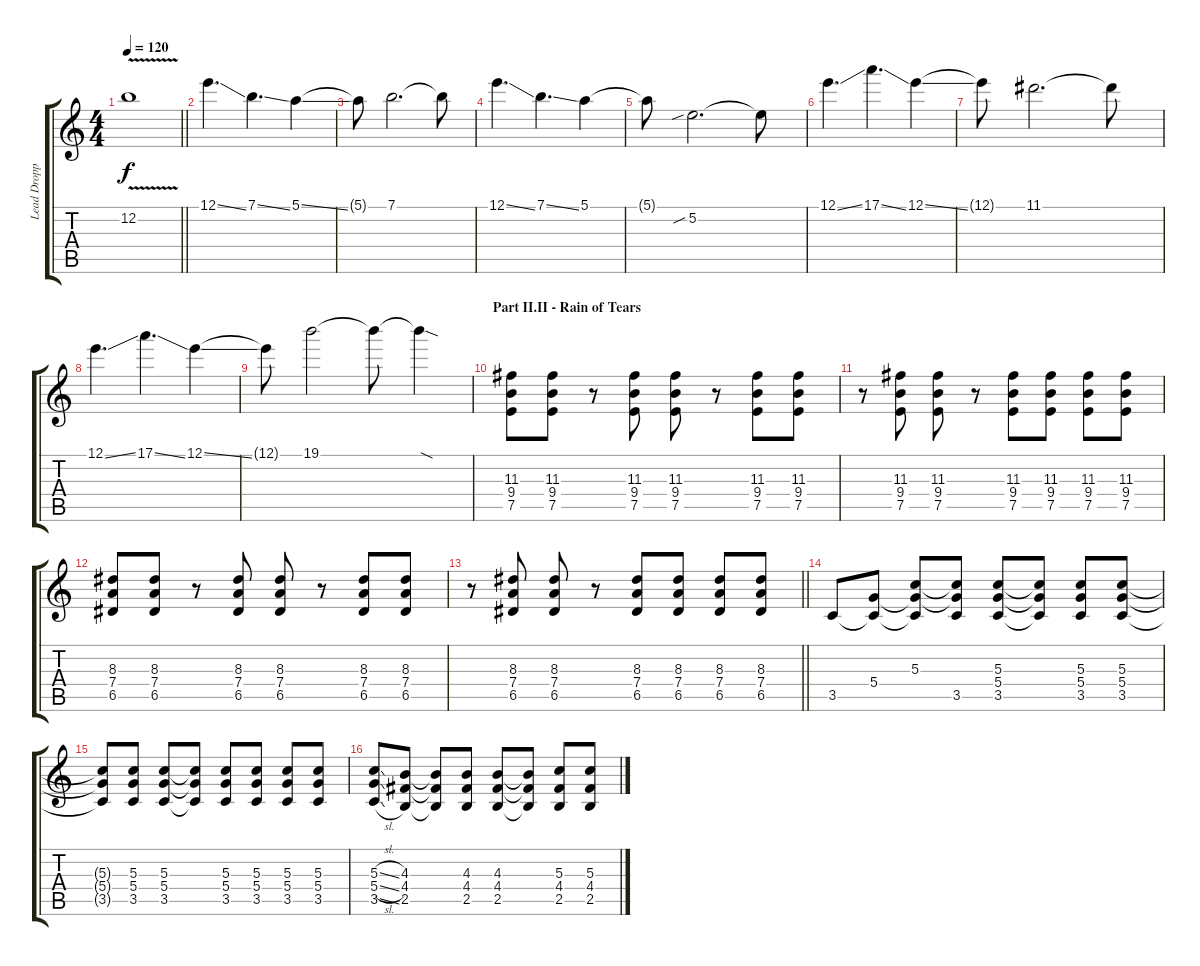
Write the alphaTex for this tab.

\track ("Lead Dropped D " "Lead Dropp") {instrument distortionguitar}
\staff {score tabs}
\tuning (E4 B3 G3 D3 A2 D2) {hide}
\ts (4 4)
\tempo 120
\clef g2
\barLineRight lightlight
\ks c
12.2{v}.1{dy f} |
12.1{ss}.4{d} 7.1{ss}.4{d} 5.1{ss}.4 |
5.1{t}.8 7.1.2{d} 7.1{t}.8 |
12.1{ss}.4{d} 7.1{ss}.4{d} 5.1.4 |
5.1{t}.8 5.2{sib}.2{d} 5.2{t}.8 |
12.1{ss}.4{d} 17.1{ss}.4{d} 12.1{ss}.4 |
12.1{t}.8 11.1.2{d} 11.1{t}.8 |
12.1{ss}.4{d} 17.1{ss}.4{d} 12.1{ss}.4 |
12.1{t}.8 19.1.2 19.1{t}.8 19.1{sod t}.4 |
\section ("" "Part II.II - Rain of Tears")
(11.3 9.4 7.5).8{instrument distortionguitar} (11.3 9.4 7.5).8 r.8 (11.3 9.4 7.5).8 (11.3 9.4 7.5).8 r.8 (11.3 9.4 7.5).8 (11.3 9.4 7.5).8 |
r.8 (11.3 9.4 7.5).8 (11.3 9.4 7.5).8 r.8 (11.3 9.4 7.5).8 (11.3 9.4 7.5).8 (11.3 9.4 7.5).8 (11.3 9.4 7.5).8 |
(8.3 7.4 6.5).8 (8.3 7.4 6.5).8 r.8 (8.3 7.4 6.5).8 (8.3 7.4 6.5).8 r.8 (8.3 7.4 6.5).8 (8.3 7.4 6.5).8 |
\barLineRight lightlight
r.8 (8.3 7.4 6.5).8 (8.3 7.4 6.5).8 r.8 (8.3 7.4 6.5).8 (8.3 7.4 6.5).8 (8.3 7.4 6.5).8 (8.3 7.4 6.5).8 |
3.5.8 (5.4 3.5{t}).8 (5.3 5.4{t} 3.5{t}).8 (5.3{t} 5.4{t} 3.5).8 (5.3 5.4 3.5).8 (5.3{t} 5.4{t} 3.5{t}).8 (5.3 5.4 3.5).8 (5.3 5.4 3.5).8 |
(5.3{t} 5.4{t} 3.5{t}).8 (5.3 5.4 3.5).8 (5.3 5.4 3.5).8 (5.3{t} 5.4{t} 3.5{t}).8 (5.3 5.4 3.5).8 (5.3 5.4 3.5).8 (5.3 5.4 3.5).8 (5.3 5.4 3.5).8 |
(5.3{sl} 5.4{sl} 3.5{sl}).8 (4.3 4.4 2.5).8 (4.3{t} 4.4{t} 2.5{t}).8 (4.3 4.4 2.5).8 (4.3 4.4 2.5).8 (4.3{t} 4.4{t} 2.5{t}).8 (5.3 4.4 2.5).8 (5.3 4.4 2.5).8
